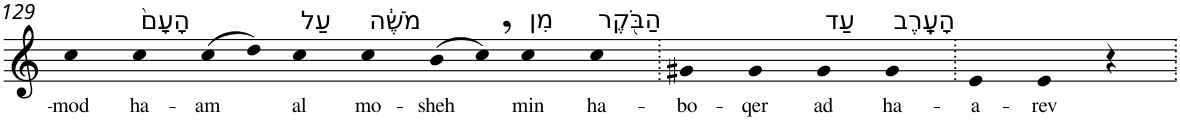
**kern	**text
*part1	*part1
*staff1	*staff1
*I"Piano	*
*I'Pno	*
!!LO:PB:g=z
*clefG2	*
*k[]	*
=129	=129
!	!LO:LY:b
4cc	-mod
!LO:TX:a:t=הָעָם֙	!
!	!LO:LY:b
4cc	ha-
!	!LO:LY:b
(>8cc	-am
8dd)	.
!LO:TX:a:t=עַל	!
!	!LO:LY:b
4cc	al
!LO:TX:a:t=מֹשֶׁ֔ה	!
!	!LO:LY:b
4cc	mo-
!	!LO:LY:b
(>8b	-sheh
8cc,)	.
!LO:TX:a:t=מִן	!
!	!LO:LY:b
4cc	min
!LO:TX:a:t=הַבֹּ֖קֶר	!
!	!LO:LY:b
4cc	ha-
=130.	=130.
!	!LO:LY:b
4g#X	-bo-
!	!LO:LY:b
4g#	-qer
!LO:TX:a:t=עַד	!
!	!LO:LY:b
4g#	ad
!LO:TX:a:t=הָעָֽרֶב	!
!	!LO:LY:b
4g#	ha-
=131.	=131.
!	!LO:LY:b
4e	-a-
!	!LO:LY:b
4e	-rev
4r	.
=.	=.
*-	*-
